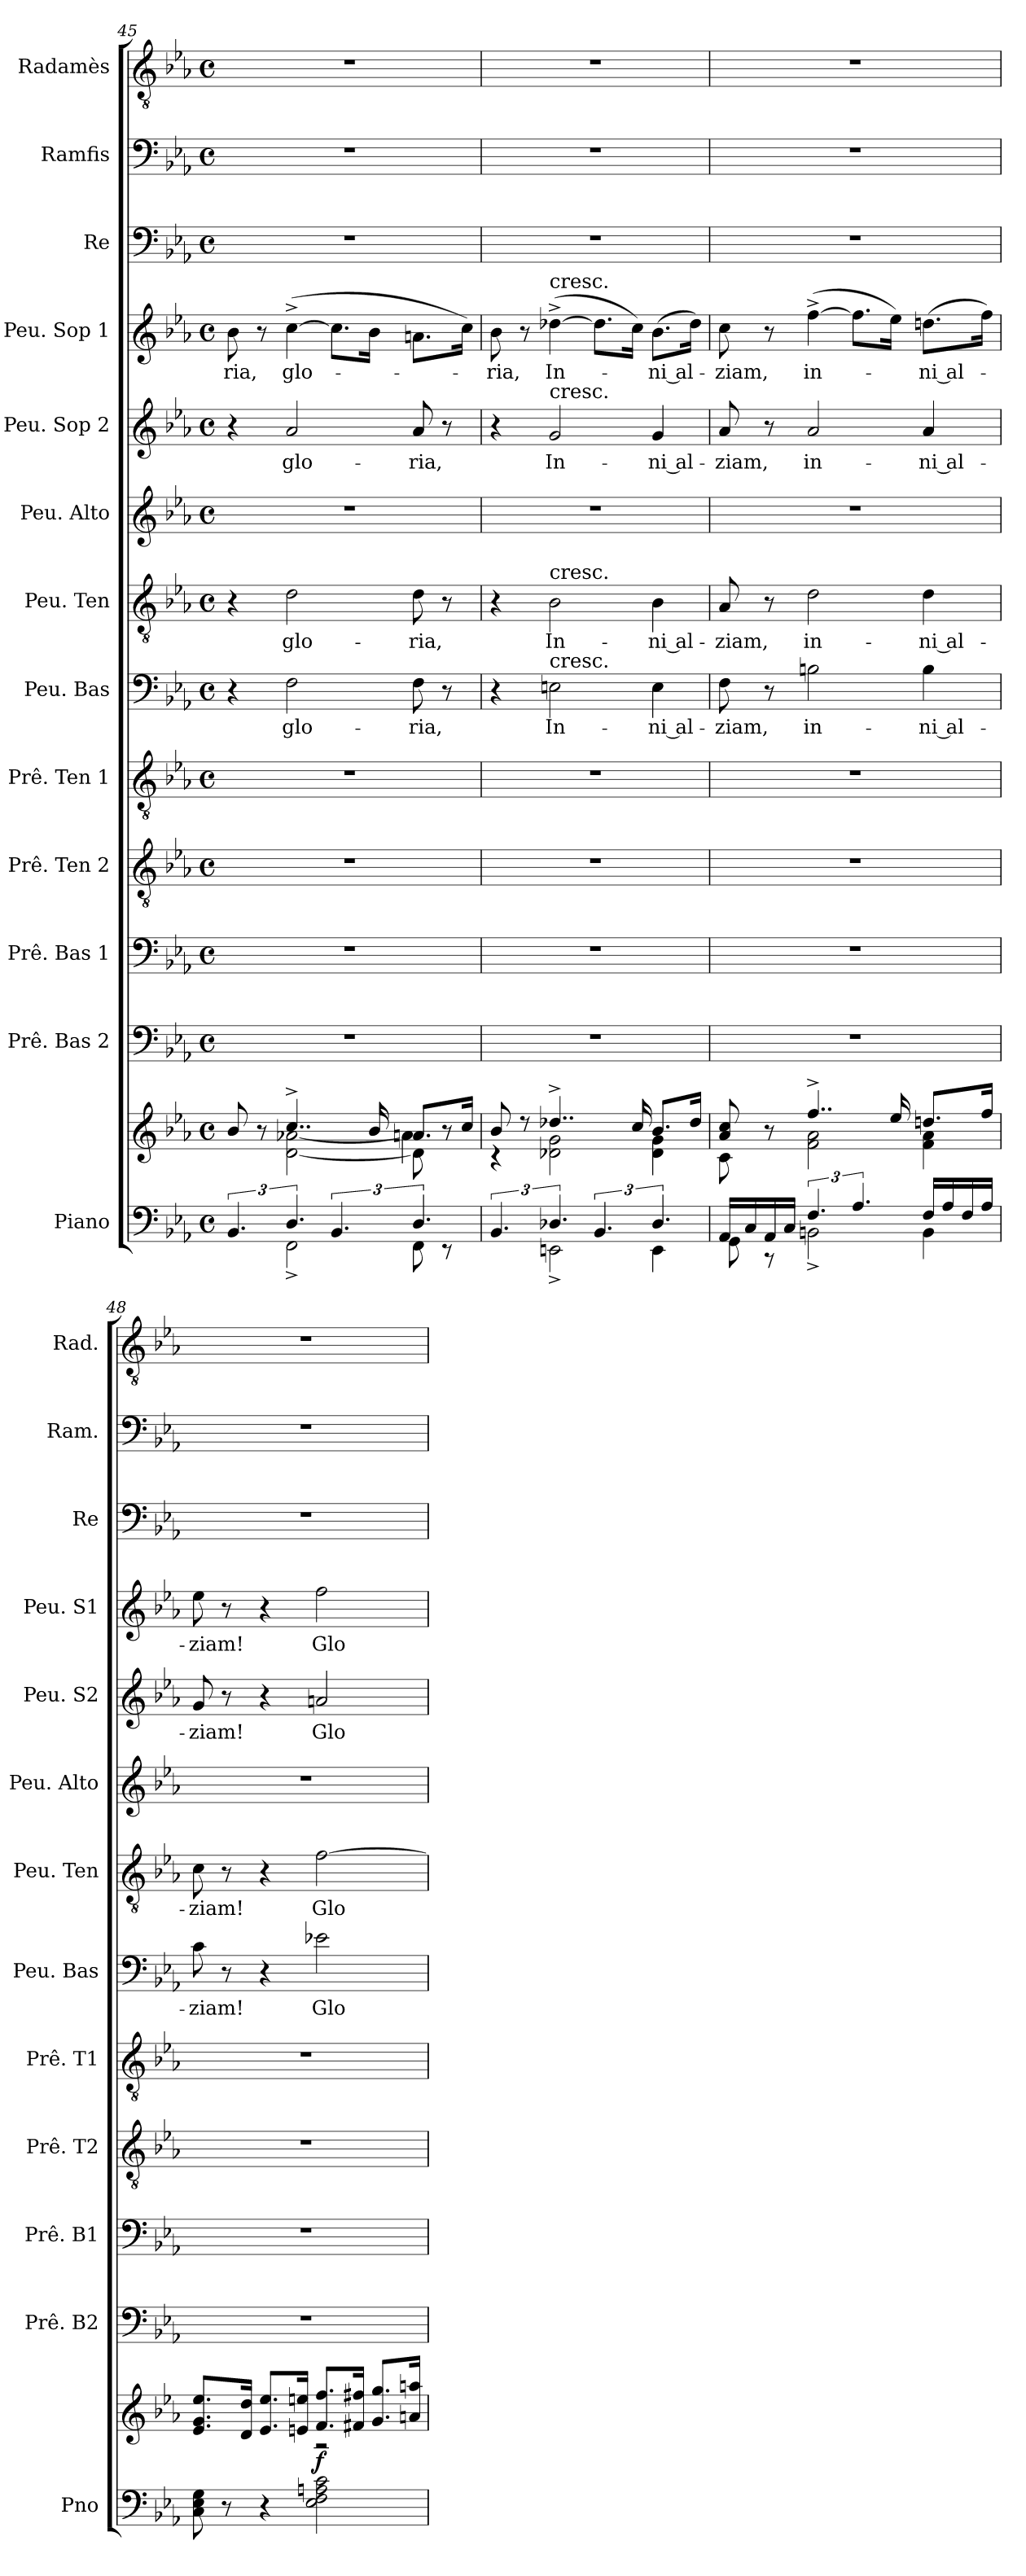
**kern	**kern	**dynam	**kern	**kern	**kern	**kern	**kern	**text	**kern	**text	**kern	**kern	**text	**kern	**text	**kern	**kern	**kern
*part13	*part13	*part13	*part12	*part11	*part10	*part9	*part8	*part8	*part7	*part7	*part6	*part5	*part5	*part4	*part4	*part3	*part2	*part1
*staff14	*staff13	*staff13/14	*staff12	*staff11	*staff10	*staff9	*staff8	*staff8	*staff7	*staff7	*staff6	*staff5	*staff5	*staff4	*staff4	*staff3	*staff2	*staff1
*I"Piano	*	*	*I"Prê. Bas 2	*I"Prê. Bas 1	*I"Prê. Ten 2	*I"Prê. Ten 1	*I"Peu. Bas	*	*I"Peu. Ten	*	*I"Peu. Alto	*I"Peu. Sop 2	*	*I"Peu. Sop 1	*	*I"Re	*I"Ramfis	*I"Radamès
*I'Pno	*	*	*I'Prê. B2	*I'Prê. B1	*I'Prê. T2	*I'Prê. T1	*I'Peu. Bas	*	*I'Peu. Ten	*	*I'Peu. Alto	*I'Peu. S2	*	*I'Peu. S1	*	*I'Re	*I'Ram.	*I'Rad.
*clefF4	*clefG2	*	*clefF4	*clefF4	*clefGv2	*clefGv2	*clefF4	*	*clefGv2	*	*clefG2	*clefG2	*	*clefG2	*	*clefF4	*clefF4	*clefGv2
*k[b-e-a-]	*k[b-e-a-]	*	*k[b-e-a-]	*k[b-e-a-]	*k[b-e-a-]	*k[b-e-a-]	*k[b-e-a-]	*	*k[b-e-a-]	*	*k[b-e-a-]	*k[b-e-a-]	*	*k[b-e-a-]	*	*k[b-e-a-]	*k[b-e-a-]	*k[b-e-a-]
*M4/4	*M4/4	*	*M4/4	*M4/4	*M4/4	*M4/4	*M4/4	*	*M4/4	*	*M4/4	*M4/4	*	*M4/4	*	*M4/4	*M4/4	*M4/4
*met(c)	*met(c)	*	*met(c)	*met(c)	*met(c)	*met(c)	*met(c)	*	*met(c)	*	*met(c)	*met(c)	*	*met(c)	*	*met(c)	*met(c)	*met(c)
=45	=45	=45	=45	=45	=45	=45	=45	=45	=45	=45	=45	=45	=45	=45	=45	=45	=45	=45
*^	*^	*	*	*	*	*	*	*	*	*	*	*	*	*	*	*	*	*
*	*	*	*^	*	*	*	*	*	*	*	*	*	*	*	*	*	*	*	*	*
!	!	!	!	!	!	!	!	!	!	!	!	!	!	!	!	!	!	!LO:LY:b:color=#0055FF	!	!	!
6.BB-/	4ryy	8b-/	4ryy	2.ryy	.	1r	1r	1r	1r	4r	.	4r	.	1r	4r	.	8b-\	-ria,	1r	1r	1r
.	.	8r	.	.	.	.	.	.	.	.	.	.	.	.	.	.	8r	.	.	.	.
!	!	!	!	!	!	!	!	!	!	!	!LO:LY:b:color=#0055FF	!	!LO:LY:b:color=#0055FF	!	!	!LO:LY:b:color=#0055FF	!	!LO:LY:b:color=#0055FF	!	!	!
6.D/	2FF^\	4..cc^/	[2d\ [2a-X\	.	.	.	.	.	.	2F\	glo-	2d\	glo-	.	2a-/	glo-	(>[4cc^\	glo-	.	.	.
6.BB-/	.	.	.	.	.	.	.	.	.	.	.	.	.	.	.	.	8.cc\L]	.	.	.	.
.	.	16b-/	.	.	.	.	.	.	.	.	.	.	.	.	.	.	16b-\Jk	.	.	.	.
!	!	!	!	!	!	!	!	!	!	!	!LO:LY:b:color=#0055FF	!	!LO:LY:b:color=#0055FF	!	!	!LO:LY:b:color=#0055FF	!	!	!	!	!
6.D/	8FF\	8.an/L	4a-\]	8d\]	.	.	.	.	.	8F\	-ria,	8d\	-ria,	.	8a-/	-ria,	8.an\L	.	.	.	.
.	8r	.	.	8r	.	.	.	.	.	8r	.	8r	.	.	8r	.	.	.	.	.	.
.	.	16cc/Jk	.	.	.	.	.	.	.	.	.	.	.	.	.	.	16cc\Jk)	.	.	.	.
*	*	*	*v	*v	*	*	*	*	*	*	*	*	*	*	*	*	*	*	*	*	*
!!LO:LB:g=z
=46	=46	=46	=46	=46	=46	=46	=46	=46	=46	=46	=46	=46	=46	=46	=46	=46	=46	=46	=46	=46
!	!	!	!	!	!	!	!	!	!	!	!	!	!	!	!	!	!LO:LY:b:color=#0055FF	!	!	!
6.BB-/	4ryy	8b-/	4r	.	1r	1r	1r	1r	4r	.	4r	.	1r	4r	.	8b-\	-ria,	1r	1r	1r
.	.	8r	.	.	.	.	.	.	.	.	.	.	.	.	.	8r	.	.	.	.
!	!	!	!	!	!	!	!	!	!	!	!	!	!	!	!	!LO:TX:a:t=cresc.	!	!	!	!
!	!	!	!	!	!	!	!	!	!	!	!	!	!	!LO:TX:a:t=cresc.	!	!	!	!	!	!
!	!	!	!	!	!	!	!	!	!	!	!LO:TX:a:t=cresc.	!	!	!	!	!	!	!	!	!
!	!	!	!	!	!	!	!	!	!LO:TX:a:t=cresc.	!	!	!	!	!	!	!	!	!	!	!
!	!	!	!	!	!	!	!	!	!	!LO:LY:b:color=#0055FF	!	!LO:LY:b:color=#0055FF	!	!	!LO:LY:b:color=#0055FF	!	!LO:LY:b:color=#0055FF	!	!	!
6.D-X/	2EEn^\	4..dd-X^/	2d-X\ 2g\	.	.	.	.	.	2En\	In-	2B-\	In-	.	2g/	In-	(>[4dd-X^\	In-	.	.	.
6.BB-/	.	.	.	.	.	.	.	.	.	.	.	.	.	.	.	8.dd-\L]	.	.	.	.
.	.	16cc/	.	.	.	.	.	.	.	.	.	.	.	.	.	16cc\Jk)	.	.	.	.
!	!	!	!	!	!	!	!	!	!	!LO:LY:b:color=#0055FF	!	!LO:LY:b:color=#0055FF	!	!	!LO:LY:b:color=#0055FF	!	!LO:LY:b:color=#0055FF	!	!	!
6.D-/	4EE\	8.b-/L	4d-\ 4g\	.	.	.	.	.	4E\	ni al-	4B-\	ni al-	.	4g/	ni al-	(>8.b-\L	ni al-	.	.	.
.	.	16dd-/Jk	.	.	.	.	.	.	.	.	.	.	.	.	.	16dd-\Jk)	.	.	.	.
=47	=47	=47	=47	=47	=47	=47	=47	=47	=47	=47	=47	=47	=47	=47	=47	=47	=47	=47	=47	=47
!	!	!	!	!	!	!	!	!	!	!LO:LY:b:color=#0055FF	!	!LO:LY:b:color=#0055FF	!	!	!LO:LY:b:color=#0055FF	!	!LO:LY:b:color=#0055FF	!	!	!
16AA-/LL	8GG\	8a-/ 8cc/	8c\	.	1r	1r	1r	1r	8F\	-ziam,	8A-/	-ziam,	1r	8a-/	-ziam,	8cc\	-ziam,	1r	1r	1r
16C/	.	.	.	.	.	.	.	.	.	.	.	.	.	.	.	.	.	.	.	.
16AA-/	8r	8r	8ryy	.	.	.	.	.	8r	.	8r	.	.	8r	.	8r	.	.	.	.
16C/JJ	.	.	.	.	.	.	.	.	.	.	.	.	.	.	.	.	.	.	.	.
!	!	!	!	!	!	!	!	!	!	!LO:LY:b:color=#0055FF	!	!LO:LY:b:color=#0055FF	!	!	!LO:LY:b:color=#0055FF	!	!LO:LY:b:color=#0055FF	!	!	!
6.F/	2BBn^\	4..ff^/	2f\ 2a-\	.	.	.	.	.	2Bn\	in-	2d\	in-	.	2a-/	in-	(>[4ff^\	in-	.	.	.
6.A-/	.	.	.	.	.	.	.	.	.	.	.	.	.	.	.	8.ff\L]	.	.	.	.
.	.	16ee-/	.	.	.	.	.	.	.	.	.	.	.	.	.	16ee-\Jk)	.	.	.	.
!	!	!	!	!	!	!	!	!	!	!LO:LY:b:color=#0055FF	!	!LO:LY:b:color=#0055FF	!	!	!LO:LY:b:color=#0055FF	!	!LO:LY:b:color=#0055FF	!	!	!
16F/LL	4BB\	8.ddn/L	4f\ 4a-\	.	.	.	.	.	4B\	ni al-	4d\	ni al-	.	4a-/	ni al-	(>8.ddn\L	ni al-	.	.	.
16A-/	.	.	.	.	.	.	.	.	.	.	.	.	.	.	.	.	.	.	.	.
16F/	.	.	.	.	.	.	.	.	.	.	.	.	.	.	.	.	.	.	.	.
16A-/JJ	.	16ff/Jk	.	.	.	.	.	.	.	.	.	.	.	.	.	16ff\Jk)	.	.	.	.
*v	*v	*	*	*	*	*	*	*	*	*	*	*	*	*	*	*	*	*	*	*
=48	=48	=48	=48	=48	=48	=48	=48	=48	=48	=48	=48	=48	=48	=48	=48	=48	=48	=48	=48
!	!	!	!	!	!	!	!	!	!LO:LY:b:color=#0055FF	!	!LO:LY:b:color=#0055FF	!	!	!LO:LY:b:color=#0055FF	!	!LO:LY:b:color=#0055FF	!	!	!
8C\ 8E-\ 8G\	8.e-/ 8.g/ 8.ee-/L	2ryy	.	1r	1r	1r	1r	8c\	-ziam!	8c\	-ziam!	1r	8g/	-ziam!	8ee-\	-ziam!	1r	1r	1r
8r	.	.	.	.	.	.	.	8r	.	8r	.	.	8r	.	8r	.	.	.	.
.	16d/ 16dd/Jk	.	.	.	.	.	.	.	.	.	.	.	.	.	.	.	.	.	.
4r	8.e-/ 8.ee-/L	.	.	.	.	.	.	4r	.	4r	.	.	4r	.	4r	.	.	.	.
.	16en/ 16een/Jk	.	.	.	.	.	.	.	.	.	.	.	.	.	.	.	.	.	.
!	!	!	!LO:DY:a=2	!	!	!	!	!	!LO:LY:b:color=#0055FF	!	!LO:LY:b:color=#0055FF	!	!	!LO:LY:b:color=#0055FF	!	!LO:LY:b:color=#0055FF	!	!	!
2E-\ 2F\ 2An\ 2c\	8.f/ 8.ff/L	2r	f	.	.	.	.	2e-X\	Glo-	[2f\	Glo-	.	2an/	Glo-	2ff\	Glo-	.	.	.
.	16f#X/ 16ff#X/Jk	.	.	.	.	.	.	.	.	.	.	.	.	.	.	.	.	.	.
.	8.g/ 8.gg/L	.	.	.	.	.	.	.	.	.	.	.	.	.	.	.	.	.	.
.	16an/ 16aan/Jk	.	.	.	.	.	.	.	.	.	.	.	.	.	.	.	.	.	.
*	*v	*v	*	*	*	*	*	*	*	*	*	*	*	*	*	*	*	*	*
=	=	=	=	=	=	=	=	=	=	=	=	=	=	=	=	=	=	=
*-	*-	*-	*-	*-	*-	*-	*-	*-	*-	*-	*-	*-	*-	*-	*-	*-	*-	*-
